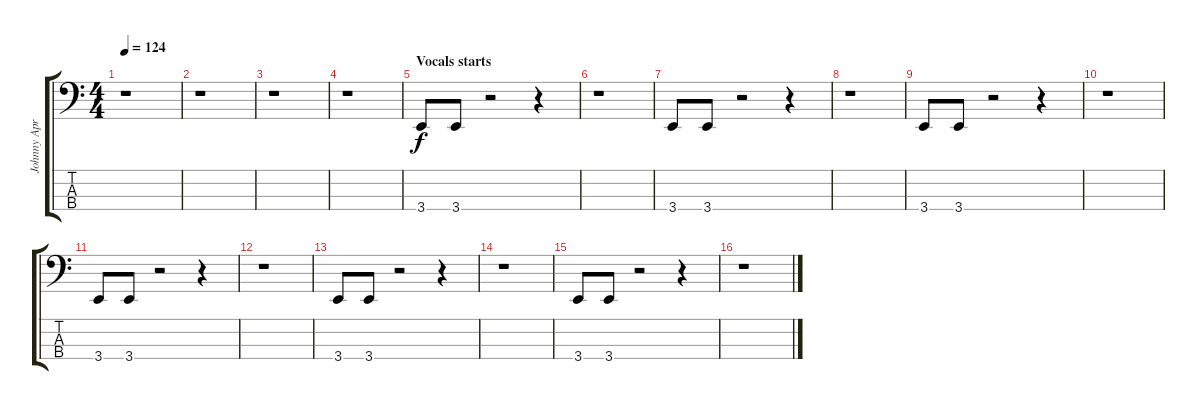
\track ("Johnny April - Bass" "Johnny Apr") {instrument electricbassfinger}
\staff {score tabs}
\tuning (Gb2 Db2 Ab1 Db1) {hide}
\ts (4 4)
\section ("" "")
\tempo 124
\clef f4
\ks c
r.1{dy f instrument electricbassfinger} |
r.1 |
r.1 |
r.1 |
\section ("" "Vocals starts")
3.4.8 3.4.8 r.2 r.4 |
r.1 |
3.4.8 3.4.8 r.2 r.4 |
r.1 |
3.4.8 3.4.8 r.2 r.4 |
r.1 |
3.4.8 3.4.8 r.2 r.4 |
r.1 |
\section ("" "")
3.4.8 3.4.8 r.2 r.4 |
r.1 |
3.4.8 3.4.8 r.2 r.4 |
r.1
